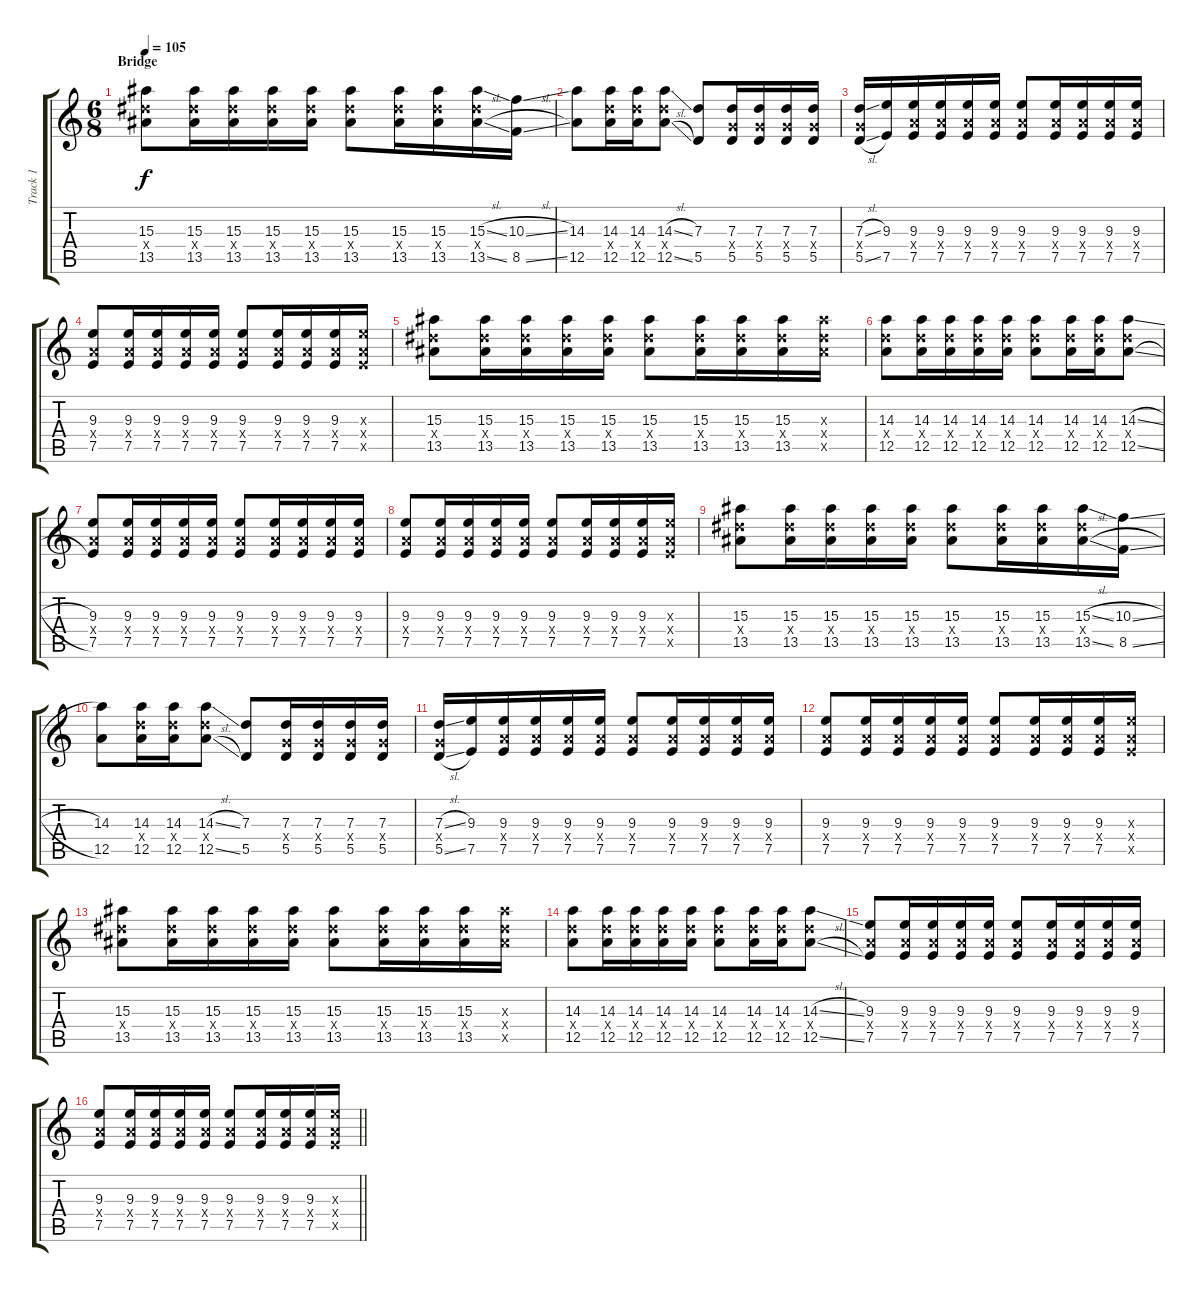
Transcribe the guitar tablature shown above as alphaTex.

\track ("Track 1" "Track 1") {instrument distortionguitar}
\staff {score tabs}
\tuning (E4 B3 G3 D3 A2 D2) {hide}
\ts (6 8)
\section ("" "Bridge")
\tempo 105
\clef g2
\ks c
(15.3 13.4{x} 13.5).8{dy f} (15.3 13.4{x} 13.5).16 (15.3 13.4{x} 13.5).16 (15.3 13.4{x} 13.5).16 (15.3 13.4{x} 13.5).16 (15.3 13.4{x} 13.5).8 (15.3 13.4{x} 13.5).16 (15.3 13.4{x} 13.5).16 (15.3{sl} 13.4{x} 13.5{sl}).16 (10.3{sl} 8.5{sl}).16 |
(14.3 12.5).8 (14.3 12.4{x} 12.5).16 (14.3 12.4{x} 12.5).16 (14.3{sl} 12.4{x} 12.5{sl}).8 (7.3 5.5).8 (7.3 5.4{x} 5.5).16 (7.3 5.4{x} 5.5).16 (7.3 5.4{x} 5.5).16 (7.3 5.4{x} 5.5).16 |
(7.3{sl} 5.4{x} 5.5{sl}).16 (9.3 7.5).16 (9.3 7.4{x} 7.5).16 (9.3 7.4{x} 7.5).16 (9.3 7.4{x} 7.5).16 (9.3 7.4{x} 7.5).16 (9.3 7.4{x} 7.5).8 (9.3 7.4{x} 7.5).16 (9.3 7.4{x} 7.5).16 (9.3 7.4{x} 7.5).16 (9.3 7.4{x} 7.5).16 |
(9.3 7.4{x} 7.5).8 (9.3 7.4{x} 7.5).16 (9.3 7.4{x} 7.5).16 (9.3 7.4{x} 7.5).16 (9.3 7.4{x} 7.5).16 (9.3 7.4{x} 7.5).8 (9.3 7.4{x} 7.5).16 (9.3 7.4{x} 7.5).16 (9.3 7.4{x} 7.5).16 (9.3{x} 7.4{x} 7.5{x}).16 |
(15.3 13.4{x} 13.5).8 (15.3 13.4{x} 13.5).16 (15.3 13.4{x} 13.5).16 (15.3 13.4{x} 13.5).16 (15.3 13.4{x} 13.5).16 (15.3 13.4{x} 13.5).8 (15.3 13.4{x} 13.5).16 (15.3 13.4{x} 13.5).16 (15.3 13.4{x} 13.5).16 (15.3{x} 13.4{x} 13.5{x}).16 |
(14.3 12.4{x} 12.5).8 (14.3 12.4{x} 12.5).16 (14.3 12.4{x} 12.5).16 (14.3 12.4{x} 12.5).16 (14.3 12.4{x} 12.5).16 (14.3 12.4{x} 12.5).8 (14.3 12.4{x} 12.5).16 (14.3 12.4{x} 12.5).16 (14.3{sl} 12.4{x} 12.5{sl}).8 |
(9.3 7.4{x} 7.5).8 (9.3 7.4{x} 7.5).16 (9.3 7.4{x} 7.5).16 (9.3 7.4{x} 7.5).16 (9.3 7.4{x} 7.5).16 (9.3 7.4{x} 7.5).8 (9.3 7.4{x} 7.5).16 (9.3 7.4{x} 7.5).16 (9.3 7.4{x} 7.5).16 (9.3 7.4{x} 7.5).16 |
(9.3 7.4{x} 7.5).8 (9.3 7.4{x} 7.5).16 (9.3 7.4{x} 7.5).16 (9.3 7.4{x} 7.5).16 (9.3 7.4{x} 7.5).16 (9.3 7.4{x} 7.5).8 (9.3 7.4{x} 7.5).16 (9.3 7.4{x} 7.5).16 (9.3 7.4{x} 7.5).16 (9.3{x} 7.4{x} 7.5{x}).16 |
(15.3 13.4{x} 13.5).8 (15.3 13.4{x} 13.5).16 (15.3 13.4{x} 13.5).16 (15.3 13.4{x} 13.5).16 (15.3 13.4{x} 13.5).16 (15.3 13.4{x} 13.5).8 (15.3 13.4{x} 13.5).16 (15.3 13.4{x} 13.5).16 (15.3{sl} 13.4{x} 13.5{sl}).16 (10.3{sl} 8.5{sl}).16 |
(14.3 12.5).8 (14.3 12.4{x} 12.5).16 (14.3 12.4{x} 12.5).16 (14.3{sl} 12.4{x} 12.5{sl}).8 (7.3 5.5).8 (7.3 5.4{x} 5.5).16 (7.3 5.4{x} 5.5).16 (7.3 5.4{x} 5.5).16 (7.3 5.4{x} 5.5).16 |
(7.3{sl} 5.4{x} 5.5{sl}).16 (9.3 7.5).16 (9.3 7.4{x} 7.5).16 (9.3 7.4{x} 7.5).16 (9.3 7.4{x} 7.5).16 (9.3 7.4{x} 7.5).16 (9.3 7.4{x} 7.5).8 (9.3 7.4{x} 7.5).16 (9.3 7.4{x} 7.5).16 (9.3 7.4{x} 7.5).16 (9.3 7.4{x} 7.5).16 |
(9.3 7.4{x} 7.5).8 (9.3 7.4{x} 7.5).16 (9.3 7.4{x} 7.5).16 (9.3 7.4{x} 7.5).16 (9.3 7.4{x} 7.5).16 (9.3 7.4{x} 7.5).8 (9.3 7.4{x} 7.5).16 (9.3 7.4{x} 7.5).16 (9.3 7.4{x} 7.5).16 (9.3{x} 7.4{x} 7.5{x}).16 |
(15.3 13.4{x} 13.5).8 (15.3 13.4{x} 13.5).16 (15.3 13.4{x} 13.5).16 (15.3 13.4{x} 13.5).16 (15.3 13.4{x} 13.5).16 (15.3 13.4{x} 13.5).8 (15.3 13.4{x} 13.5).16 (15.3 13.4{x} 13.5).16 (15.3 13.4{x} 13.5).16 (15.3{x} 13.4{x} 13.5{x}).16 |
(14.3 12.4{x} 12.5).8 (14.3 12.4{x} 12.5).16 (14.3 12.4{x} 12.5).16 (14.3 12.4{x} 12.5).16 (14.3 12.4{x} 12.5).16 (14.3 12.4{x} 12.5).8 (14.3 12.4{x} 12.5).16 (14.3 12.4{x} 12.5).16 (14.3{sl} 12.4{x} 12.5{sl}).8 |
(9.3 7.4{x} 7.5).8 (9.3 7.4{x} 7.5).16 (9.3 7.4{x} 7.5).16 (9.3 7.4{x} 7.5).16 (9.3 7.4{x} 7.5).16 (9.3 7.4{x} 7.5).8 (9.3 7.4{x} 7.5).16 (9.3 7.4{x} 7.5).16 (9.3 7.4{x} 7.5).16 (9.3 7.4{x} 7.5).16 |
\barLineRight lightlight
(9.3 7.4{x} 7.5).8 (9.3 7.4{x} 7.5).16 (9.3 7.4{x} 7.5).16 (9.3 7.4{x} 7.5).16 (9.3 7.4{x} 7.5).16 (9.3 7.4{x} 7.5).8 (9.3 7.4{x} 7.5).16 (9.3 7.4{x} 7.5).16 (9.3 7.4{x} 7.5).16 (9.3{x} 7.4{x} 7.5{x}).16
